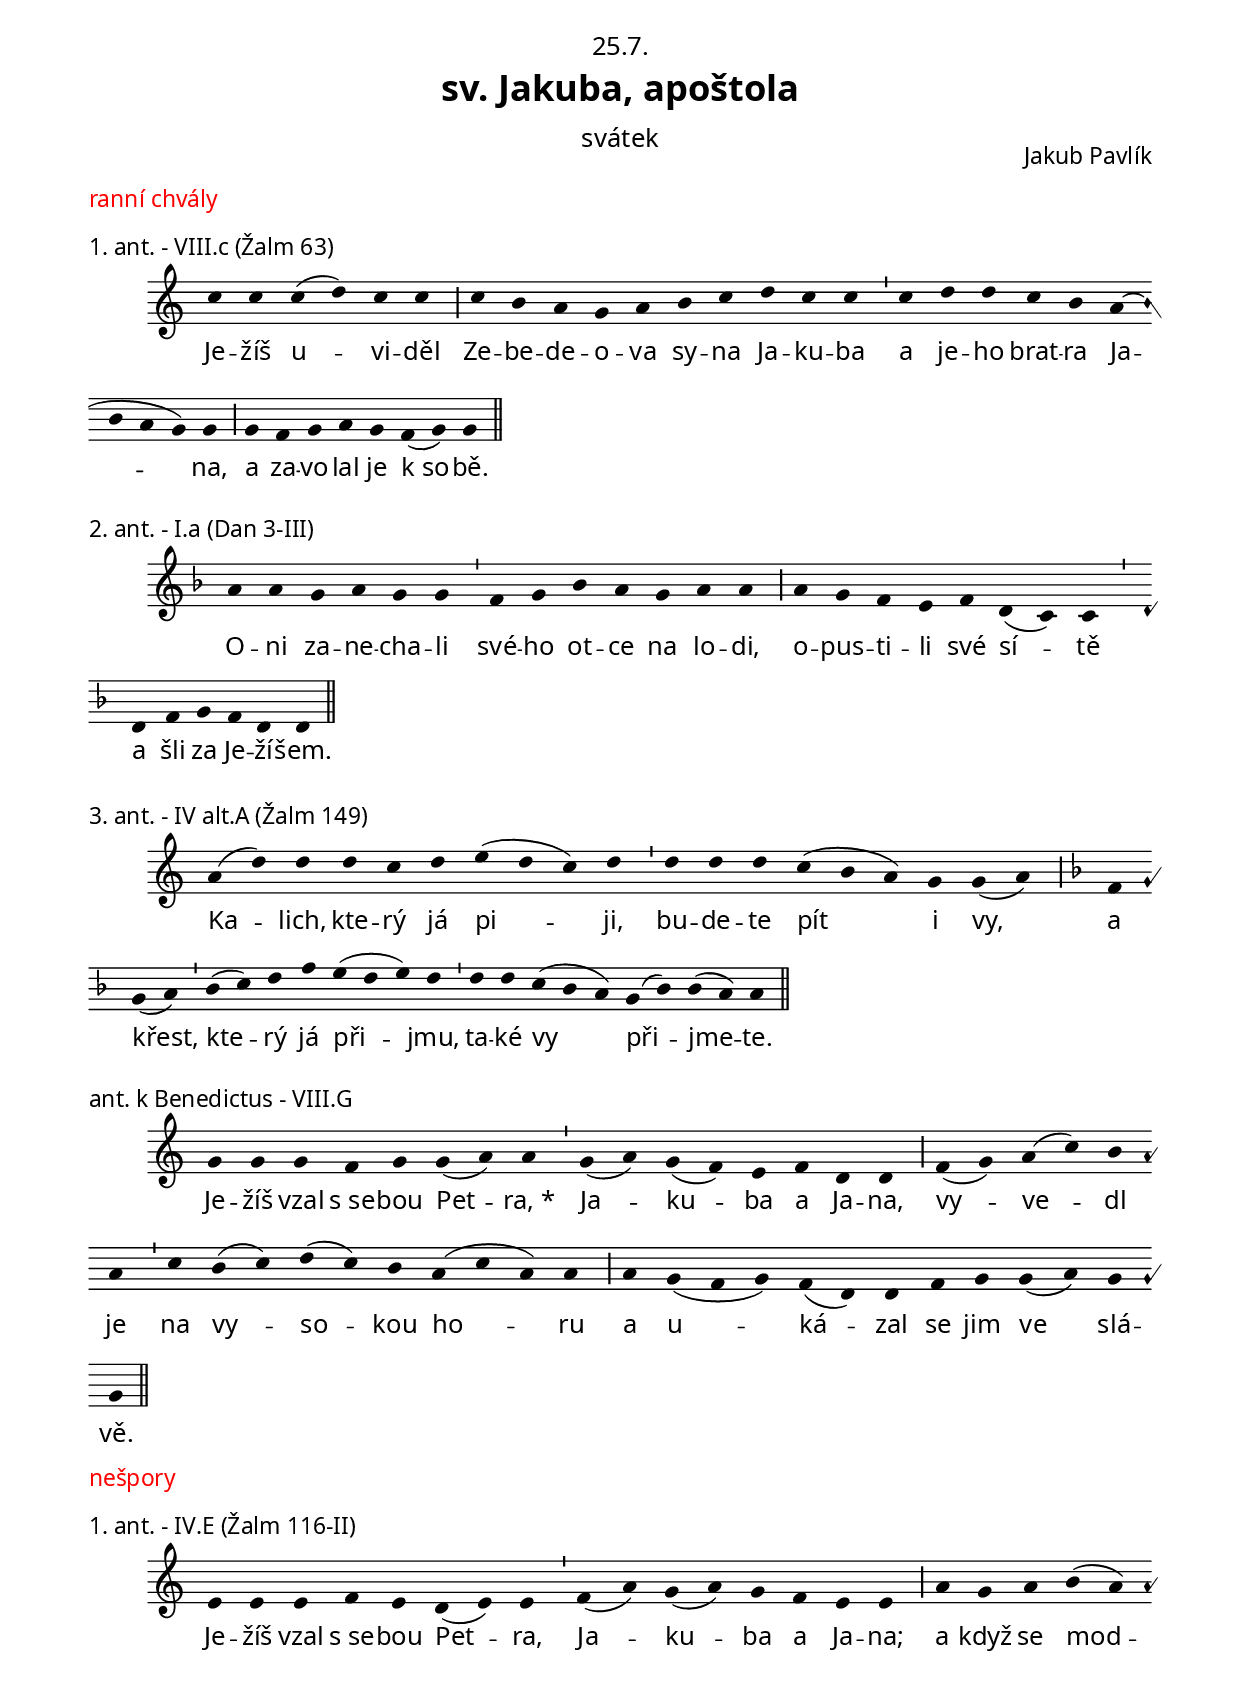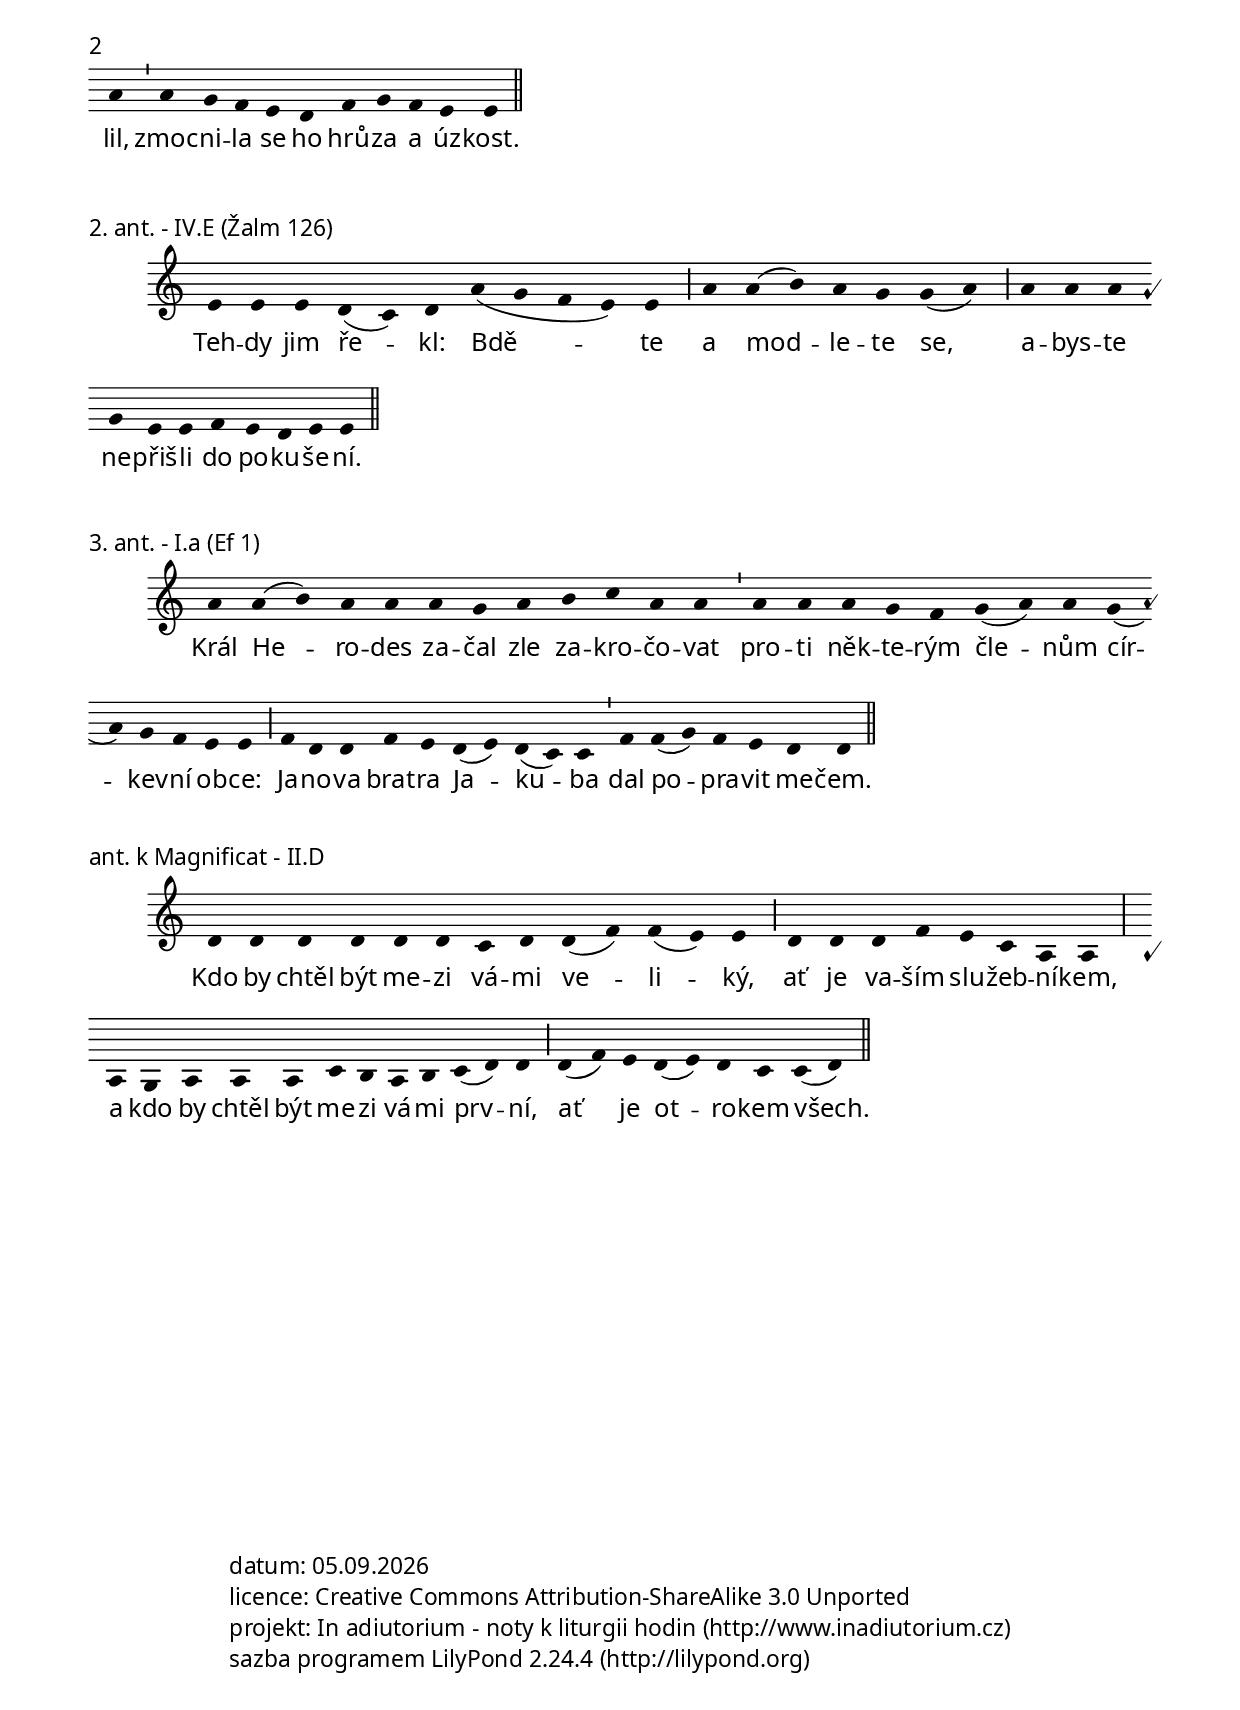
\version "2.15.40"

\include "../spolecne.ly"
\include "../dilyresponsorii.ly"

\header {
  title = \markup\titleSvatek
            "sv. Jakuba, apoštola"
            svátek
            25.7.
  composer = "Jakub Pavlík"
}

\markup {\nadpisHodinka {"ranní chvály"}}

\score {
  \relative c'' {
    \choralniRezim
    c4 c c( d) c c \barMaior
    c b a g a b c d c c \barMin
    c d d c b a( b a g) g \barMaior
    g f g a g f( g) g \barFinalis
  }
  \addlyrics {
    Je -- žíš u -- vi -- děl
    Ze -- be -- de -- o -- va sy -- na Ja -- ku -- ba
    a je -- ho brat -- ra Ja -- na,
    a za -- vo -- lal je k_so -- bě.
  }
  \header {
    quid = "1. ant."
    modus = "VIII"
    differentia = "c"
    psalmus = "Žalm 63"
    id = "rch-a1"
    piece = \markup {\sestavTitulek}
  }
}

\score {
  \relative c'' {
    \choralniRezim
    \key f \major
    a4 a g a g g \barMin
    f g bes a g a a \barMaior
    a g f e f d( c) c \barMin
    d f g f d d \barFinalis
  }
  \addlyrics {
    O -- ni za -- ne -- cha -- li
    své -- ho ot -- ce na lo -- di,
    o -- pus -- ti -- li své sí -- tě
    a šli za Je -- ží -- šem.
  }
  \header {
    quid = "2. ant."
    modus = "I"
    differentia = "a"
    psalmus = "Dan 3-III"
    id = "rch-a2"
    piece = \markup {\sestavTitulek}
  }
}

\score {
  \relative c'' {
    \choralniRezim
    a4( d) d d c d e( d c) d \barMin d d d c( b a) g g( a) \barMaior
    \key f \major
    f g( a) \barMin bes( c) d f e( d e) d \barMin d d c( bes a) g( bes) bes( a) a \barFinalis
  }
  \addlyrics {
    Ka -- lich, kte -- rý já pi -- ji, bu -- de -- te pít i vy,
    a křest, kte -- rý já při -- jmu, ta -- ké vy při -- jme -- te.
  }
  \header {
    quid = "3. ant."
    modus = "IV alt"
    differentia = "A"
    psalmus = "Žalm 149"
    id = "rch-a3"
    piece = \markup {\sestavTitulek}
  }
}

\score {
  \relative c'' {
    \choralniRezim
    g4 g g f g g( a) a \barMin g( a) g( f) e f d d \barMaior
    f( g) a( c) b a \barMin c b( c) d( c) b a( c a) a \barMaior
    a g( f g) f( d) d f g g( a) g g \barFinalis
  }
  \addlyrics {
    Je -- žíš vzal s_se -- bou Pet -- ra,_* Ja -- ku -- ba a Ja -- na,
    vy -- ve -- dl je na vy -- so -- kou ho -- ru
    a u -- ká -- zal se jim ve slá -- vě.
  }
  \header {
    quid = "ant. k Benedictus"
    modus = "VIII"
    differentia = "G"
    psalmus = ""
    id = "rch-aben"
    fons = "6.8. Proměnění Páně, 2. nešp., 1. ant."
    piece = \markup {\sestavTitulekBezZalmu}
  }
}

\markup {\nadpisHodinka {"nešpory"}}

\score {
  \relative c' {
    \choralniRezim
    e4 e e f e d( e) e \barMin
    f( a) g( a) g f e e \barMaior
    a g a b( a) a \barMin
    a g f e d f g f e e \barFinalis
  }
  \addlyrics {
    Je -- žíš vzal s_se -- bou Pet -- ra,
    Ja -- ku -- ba a Ja -- na;
    a když se mod -- lil,
    zmoc -- ni -- la se ho hrů -- za a úz -- kost.
  }
  \header {
    quid = "1. ant."
    modus = "IV"
    differentia = "E"
    psalmus = "Žalm 116-II"
    id = "ne-a1"
    piece = \markup {\sestavTitulek}
  }
}

\score {
  \relative c' {
    \choralniRezim
    e4 e e d( c) d a'( g f e) e \barMaior
    a a( b) a g g( a) \barMaior
    a a a g e e f e d e e \barFinalis
  }
  \addlyrics {
    Teh -- dy jim ře -- kl: Bdě -- te
    a mod -- le -- te se,
    a -- bys -- te ne -- přiš -- li do po -- ku -- še -- ní.
  }
  \header {
    quid = "2. ant."
    modus = "IV"
    differentia = "E"
    psalmus = "Žalm 126"
    id = "ne-a2"
    piece = \markup {\sestavTitulek}
  }
}

\score {
  \relative c'' {
    \choralniRezim
    a4 a( b) a a a g a b c a a \barMin
    a a a g f g( a) a g( a) g f e e \barMaior
    f d d f e d( e) d( c) c \barMin
    f f( g) f e d d \barFinalis
  }
  \addlyrics {
    Král He -- ro -- des za -- čal zle za -- kro -- čo -- vat
    pro -- ti něk -- te -- rým čle -- nům cír -- kev -- ní ob -- ce:
    Ja -- no -- va brat -- ra Ja -- ku -- ba
    dal po -- pra -- vit me -- čem.
  }
  \header {
    quid = "3. ant."
    modus = "I"
    differentia = "a"
    psalmus = "Ef 1"
    id = "ne-a3"
    piece = \markup {\sestavTitulek}
  }
}

\score {
  \relative c' {
    \choralniRezim
    d4 d d d d d c d d( f) f( e) e \barMaior
    d d d f e c a a \barMax
    a g a a a c b a b c( d) d \barMaior
    d( f) e d( e) d c c( d) \barFinalis
  }
  \addlyrics {
    Kdo by chtěl být me -- zi vá -- mi ve -- li -- ký,
    ať je va -- ším slu -- žeb -- ní -- kem,
    a kdo by chtěl být me -- zi vá -- mi prv -- ní,
    ať je ot -- ro -- kem všech.
  }
  \header {
    quid = "ant. k Magnificat"
    modus = "II"
    differentia = "D"
    psalmus = ""
    id = "ne-amag"
    piece = \markup {\sestavTitulekBezZalmu}
  }
}